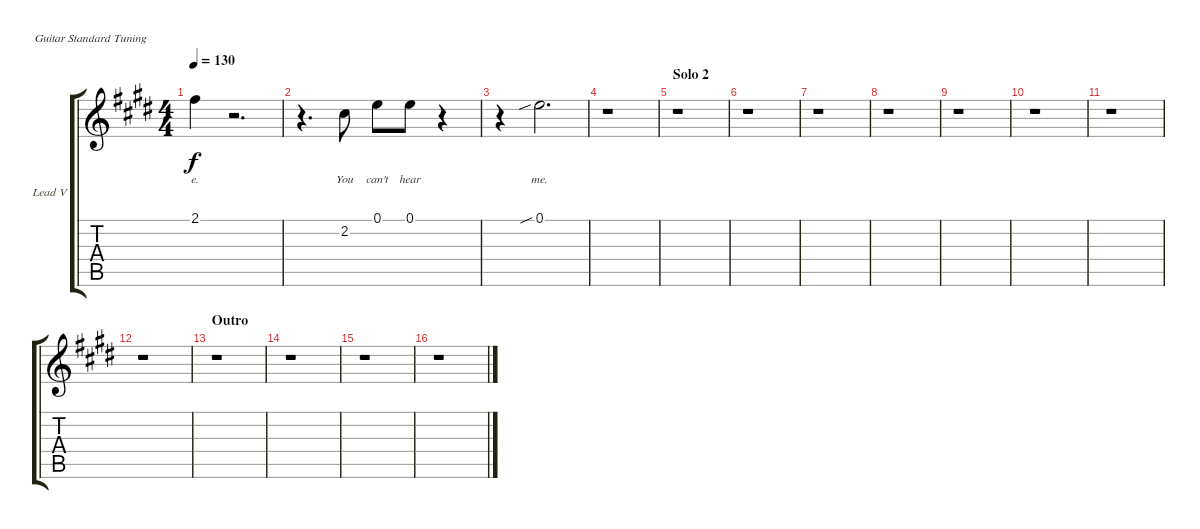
\defaultSystemsLayout 4
\bracketExtendMode groupsimilarinstruments
\firstSystemTrackNameOrientation horizontal
\otherSystemsTrackNameOrientation horizontal
\chordDiagramsInScore
\track ("Lead Vocal" "Lead V") {instrument electricguitarclean}
\staff {score tabs}
\tuning (E4 B3 G3 D3 A2 E2)
\ts (4 4)
\tempo 130
\clef g2
\scale
0.241848
\ks e
2.1.4{lyrics (0 "e.") lyrics (1 "") lyrics (2 "") lyrics (3 "") lyrics (4 "") dy f} r.2{d} |
\scale
0.350543 r.4{d} 2.2.8{lyrics (0 "You") lyrics (1 "") lyrics (2 "") lyrics (3 "") lyrics (4 "")} 0.1.8{lyrics (0 "can't") lyrics (1 "") lyrics (2 "") lyrics (3 "") lyrics (4 "")} 0.1.8{lyrics (0 "hear") lyrics (1 "") lyrics (2 "") lyrics (3 "") lyrics (4 "")} r.4 |
\scale
0.241848 r.4 0.1{sib}.2{d lyrics (0 "me.") lyrics (1 "") lyrics (2 "") lyrics (3 "") lyrics (4 "")} |
\scale
0.165761 r.1 |
\section ("" "Solo 2")
\scale
0.25 r.1 |
\scale
0.25 r.1 |
\scale
0.25 r.1 |
\scale
0.25 r.1 |
\scale
0.25 r.1 |
\scale
0.25 r.1 |
\scale
0.25 r.1 |
\scale
0.25 r.1 |
\section ("" "Outro")
\scale
0.25 r.1 |
\scale
0.25 r.1 |
\scale
0.25 r.1 |
\scale
0.25 r.1
